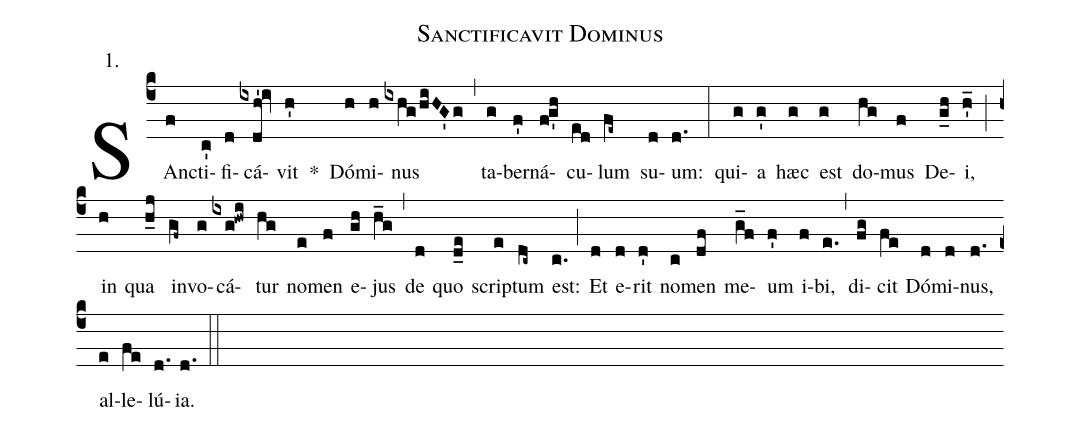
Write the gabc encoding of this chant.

name:Sanctificavit Dominus;
office-part:Antiphona;
mode:1;
annotation:1.;
%%
(c4) SAn(f)cti(c')fi(d)cá(ixdh'!iv)vit(h') *() Dó(h)mi(h)nus(ixhg/hiHG'g) (,) ta(g)ber(f')ná(f!g'h)cu(ed)lum(fe~) su(d)um:(d.) (:) qui(g)a(g') hæc(g) est(g) do(hg)mus(f) De(g_h)i,(h'_) (;) in(h) qua(h_j) in(gf~)vo(g)cá(ixg!hwi)tur(hg) no(e)men(f) e(gh)jus(h_g) (,) de(d) quo(d_e) scri(e)ptum(dc~) est:(c.) (;) Et(d) e(d)rit(d') no(c)men(df) me(g_f)um(f') i(f)bi,(e.) (,) di(fg)cit(fe) Dó(d)mi(d)nus,(d.) al(e)le(fe)lú(d.)ia.(d.) (::)
